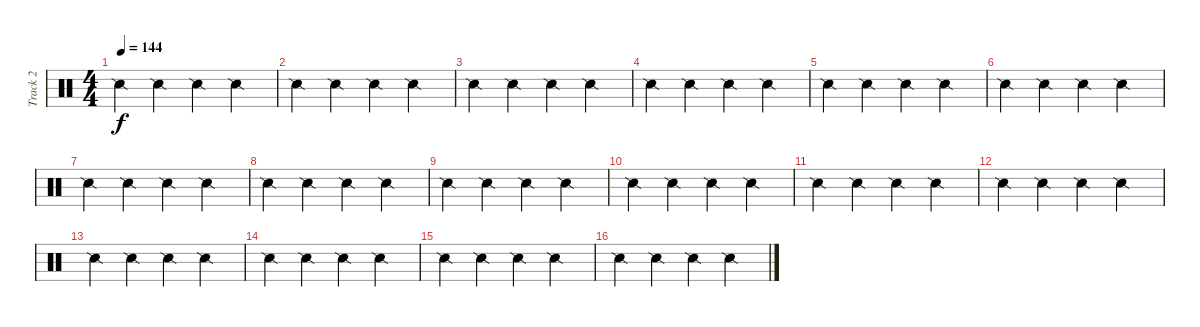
\track ("Track 2" "Track 2") {instrument percussion}
\staff {score}
\articulation defaults
\ts (4 4)
\tempo 144
\clef neutral
\ks c "Snare (side stick) 2".4{dy f} "Snare (side stick) 2".4 "Snare (side stick) 2".4 "Snare (side stick) 2".4
|
"Snare (side stick) 2".4 "Snare (side stick) 2".4 "Snare (side stick) 2".4 "Snare (side stick) 2".4 |
"Snare (side stick) 2".4 "Snare (side stick) 2".4 "Snare (side stick) 2".4 "Snare (side stick) 2".4 |
"Snare (side stick) 2".4 "Snare (side stick) 2".4 "Snare (side stick) 2".4 "Snare (side stick) 2".4 |
"Snare (side stick) 2".4 "Snare (side stick) 2".4 "Snare (side stick) 2".4 "Snare (side stick) 2".4 |
"Snare (side stick) 2".4 "Snare (side stick) 2".4 "Snare (side stick) 2".4 "Snare (side stick) 2".4 |
"Snare (side stick) 2".4 "Snare (side stick) 2".4 "Snare (side stick) 2".4 "Snare (side stick) 2".4 |
"Snare (side stick) 2".4 "Snare (side stick) 2".4 "Snare (side stick) 2".4 "Snare (side stick) 2".4 |
"Snare (side stick) 2".4 "Snare (side stick) 2".4 "Snare (side stick) 2".4 "Snare (side stick) 2".4 |
"Snare (side stick) 2".4 "Snare (side stick) 2".4 "Snare (side stick) 2".4 "Snare (side stick) 2".4 |
"Snare (side stick) 2".4 "Snare (side stick) 2".4 "Snare (side stick) 2".4 "Snare (side stick) 2".4 |
"Snare (side stick) 2".4 "Snare (side stick) 2".4 "Snare (side stick) 2".4 "Snare (side stick) 2".4 |
"Snare (side stick) 2".4 "Snare (side stick) 2".4 "Snare (side stick) 2".4 "Snare (side stick) 2".4 |
"Snare (side stick) 2".4 "Snare (side stick) 2".4 "Snare (side stick) 2".4 "Snare (side stick) 2".4 |
"Snare (side stick) 2".4 "Snare (side stick) 2".4 "Snare (side stick) 2".4 "Snare (side stick) 2".4 |
"Snare (side stick) 2".4 "Snare (side stick) 2".4 "Snare (side stick) 2".4 "Snare (side stick) 2".4
